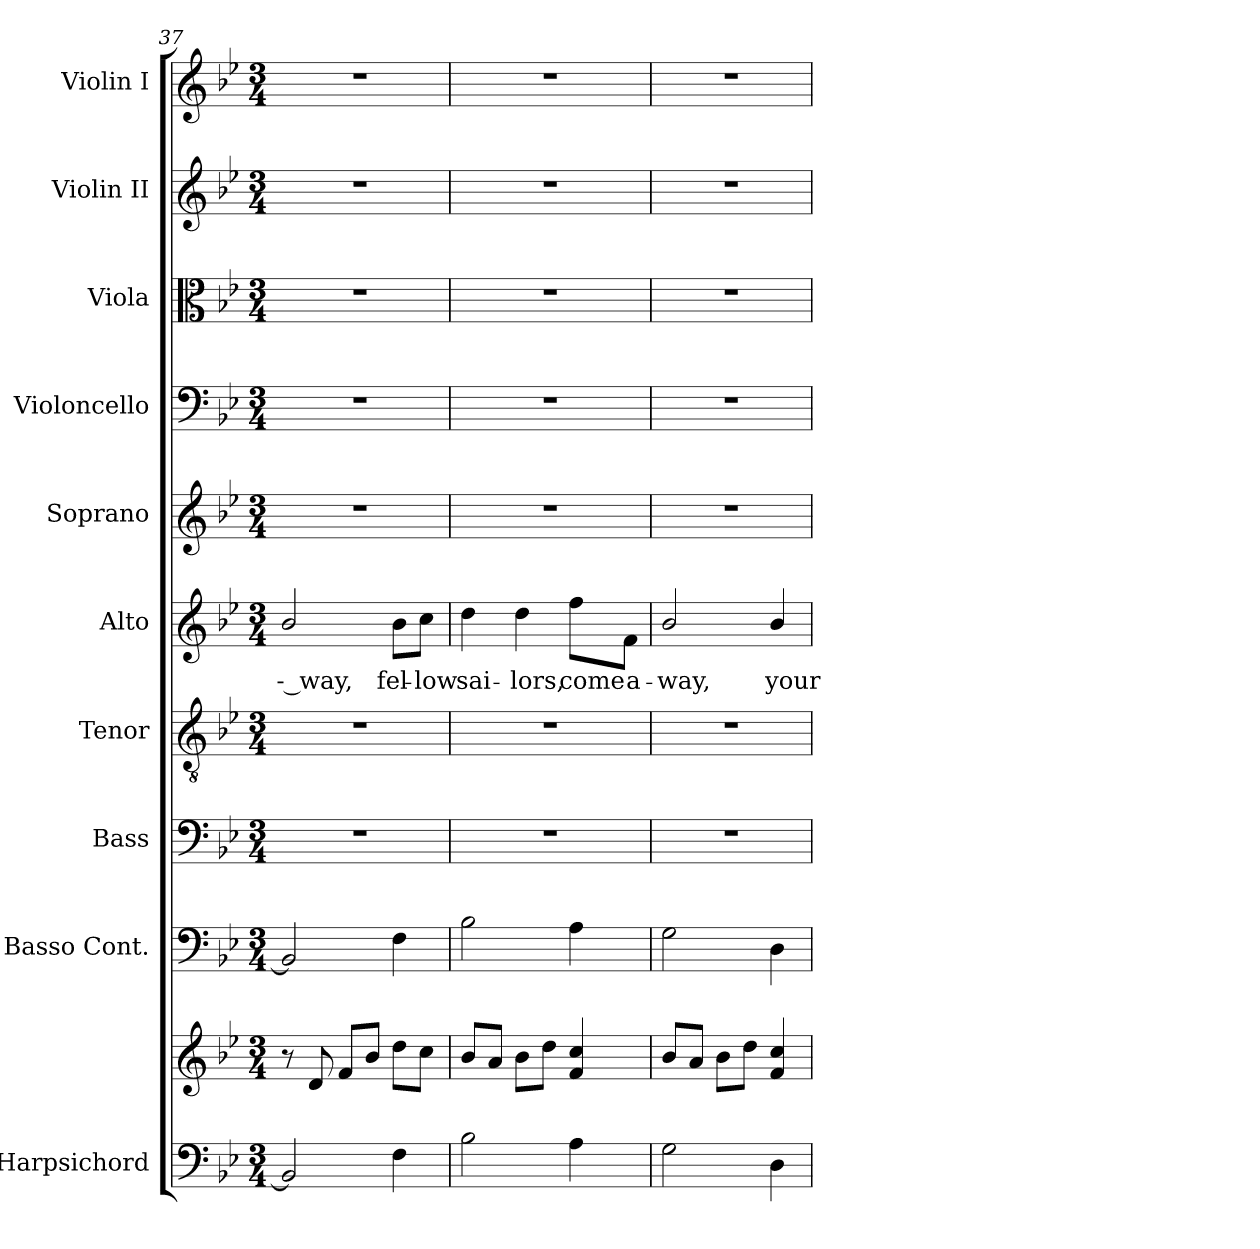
**kern	**kern	**kern	**kern	**kern	**kern	**text	**kern	**kern	**kern	**kern	**kern
*part10	*part10	*part9	*part8	*part7	*part6	*part6	*part5	*part4	*part3	*part2	*part1
*staff11	*staff10	*staff9	*staff8	*staff7	*staff6	*staff6	*staff5	*staff4	*staff3	*staff2	*staff1
*I"Harpsichord	*	*I"Basso Cont.	*I"Bass	*I"Tenor	*I"Alto	*	*I"Soprano	*I"Violoncello	*I"Viola	*I"Violin II	*I"Violin I
*I'Hpsd.	*	*	*I'B.	*I'T.	*I'A.	*	*I'S.	*I'Vc.	*	*	*
!!LO:PB:g=z
*clefF4	*clefG2	*clefF4	*clefF4	*clefGv2	*clefG2	*	*clefG2	*clefF4	*clefC3	*clefG2	*clefG2
*	*	*	*	*ITrd7c12	*	*	*	*	*	*	*
*k[b-e-]	*k[b-e-]	*k[b-e-]	*k[b-e-]	*k[b-e-]	*k[b-e-]	*	*k[b-e-]	*k[b-e-]	*k[b-e-]	*k[b-e-]	*k[b-e-]
*B-:	*B-:	*B-:	*B-:	*B-:	*B-:	*	*B-:	*B-:	*B-:	*B-:	*B-:
*M3/4	*M3/4	*M3/4	*M3/4	*M3/4	*M3/4	*	*M3/4	*M3/4	*M3/4	*M3/4	*M3/4
=37	=37	=37	=37	=37	=37	=37	=37	=37	=37	=37	=37
!	!	!	!LO:N:vis=1	!LO:N:vis=1	!	!	!	!	!	!	!
!	!	!	!	!	!	!LO:LY:b:color=#000000	!LO:N:vis=1	!LO:N:vis=1	!LO:N:vis=1	!LO:N:vis=1	!LO:N:vis=1
2BB-i/]	8r	2BB-i/]	2.r	2.r	2b-i/	-- way,	2.r	2.r	2.r	2.r	2.r
.	8di/	.	.	.	.	.	.	.	.	.	.
.	8fi/L	.	.	.	.	.	.	.	.	.	.
.	8b-i/J	.	.	.	.	.	.	.	.	.	.
!	!	!	!	!	!	!LO:LY:b:color=#000000	!	!	!	!	!
4Fi\	8ddi\L	4Fi\	.	.	8b-i\L	fel-	.	.	.	.	.
!	!	!	!	!	!	!LO:LY:b:color=#000000	!	!	!	!	!
.	8cci\J	.	.	.	8cci\J	-low	.	.	.	.	.
=38	=38	=38	=38	=38	=38	=38	=38	=38	=38	=38	=38
!	!	!	!LO:N:vis=1	!LO:N:vis=1	!	!	!	!	!	!	!
!	!	!	!	!	!	!LO:LY:b:color=#000000	!LO:N:vis=1	!LO:N:vis=1	!LO:N:vis=1	!LO:N:vis=1	!LO:N:vis=1
2B-i\	8b-i/L	2B-i\	2.r	2.r	4ddi\	sai-	2.r	2.r	2.r	2.r	2.r
.	8ai/J	.	.	.	.	.	.	.	.	.	.
!	!	!	!	!	!	!LO:LY:b:color=#000000	!	!	!	!	!
.	8b-i\L	.	.	.	4ddi\	-lors,	.	.	.	.	.
.	8ddi\J	.	.	.	.	.	.	.	.	.	.
!	!	!	!	!	!	!LO:LY:b:color=#000000	!	!	!	!	!
4Ai\	4fi/ 4cci	4Ai\	.	.	8ffi\L	come	.	.	.	.	.
!	!	!	!	!	!	!LO:LY:b:color=#000000	!	!	!	!	!
.	.	.	.	.	8fi\J	a-	.	.	.	.	.
=39	=39	=39	=39	=39	=39	=39	=39	=39	=39	=39	=39
!	!	!	!LO:N:vis=1	!LO:N:vis=1	!	!	!	!	!	!	!
!	!	!	!	!	!	!LO:LY:b:color=#000000	!LO:N:vis=1	!LO:N:vis=1	!LO:N:vis=1	!LO:N:vis=1	!LO:N:vis=1
2Gi\	8b-i/L	2Gi\	2.r	2.r	2b-i/	-way,	2.r	2.r	2.r	2.r	2.r
.	8ai/J	.	.	.	.	.	.	.	.	.	.
.	8b-i\L	.	.	.	.	.	.	.	.	.	.
.	8ddi\J	.	.	.	.	.	.	.	.	.	.
!	!	!	!	!	!	!LO:LY:b:color=#000000	!	!	!	!	!
4Di\	4fi/ 4cci	4Di\	.	.	4b-i/	your	.	.	.	.	.
=	=	=	=	=	=	=	=	=	=	=	=
*-	*-	*-	*-	*-	*-	*-	*-	*-	*-	*-	*-
